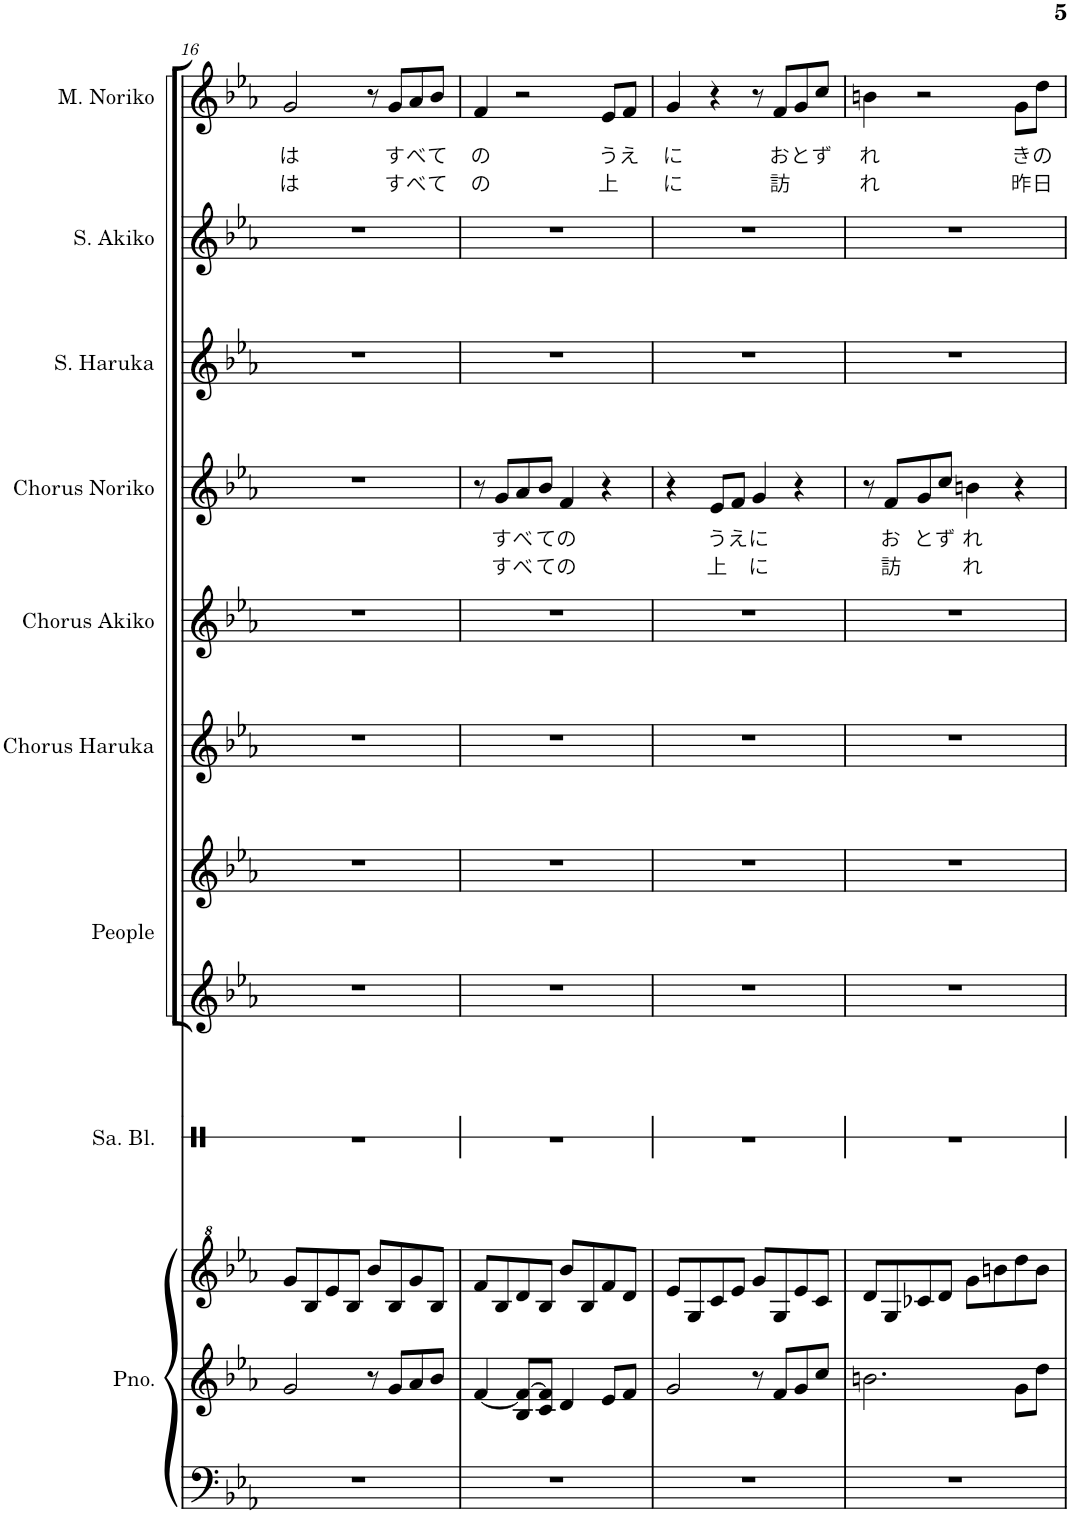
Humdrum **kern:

**kern	**kern	**kern	**kern	**kern	**kern	**kern	**kern	**kern	**text	**text	**kern	**kern	**kern	**text	**text
*part9	*part9	*part9	*part8	*part7	*part7	*part6	*part5	*part4	*part4	*part4	*part3	*part2	*part1	*part1	*part1
*staff12	*staff11	*staff10	*staff9	*staff8	*staff7	*staff6	*staff5	*staff4	*staff4	*staff4	*staff3	*staff2	*staff1	*staff1	*staff1
*I"钢琴	*	*	*I"沙锤块	*I"人们	*	*I"霜月はるか和声	*I"志方あきこ和声	*I"みとせのりこ和声	*	*	*I"霜月はるか	*I"志方あきこ	*I"みとせのりこ	*	*
!!LO:PB:g=z
*clefF4	*clefG2	*clefG^2	*clefX	*clefG2	*clefG2	*clefG2	*clefG2	*clefG2	*	*	*clefG2	*clefG2	*clefG2	*	*
*k[b-e-a-]	*k[b-e-a-]	*k[b-e-a-]	*k[]	*k[b-e-a-]	*k[b-e-a-]	*k[b-e-a-]	*k[b-e-a-]	*k[b-e-a-]	*	*	*k[b-e-a-]	*k[b-e-a-]	*k[b-e-a-]	*	*
*M4/4	*M4/4	*M4/4	*M4/4	*M4/4	*M4/4	*M4/4	*M4/4	*M4/4	*	*	*M4/4	*M4/4	*M4/4	*	*
=16	=16	=16	=16	=16	=16	=16	=16	=16	=16	=16	=16	=16	=16	=16	=16
!	!	!	!	!	!	!	!	!	!	!	!	!	!	!LO:LY:b	!LO:LY:b
1r	2g/	8gg/L	1r	1r	1r	1r	1r	1r	.	.	1r	1r	2g/	は	は
.	.	8b-/	.	.	.	.	.	.	.	.	.	.	.	.	.
.	.	8ee-/	.	.	.	.	.	.	.	.	.	.	.	.	.
.	.	8b-/J	.	.	.	.	.	.	.	.	.	.	.	.	.
.	8r	8bb-/L	.	.	.	.	.	.	.	.	.	.	8r	.	.
!	!	!	!	!	!	!	!	!	!	!	!	!	!	!LO:LY:b	!LO:LY:b
.	8g/L	8b-/	.	.	.	.	.	.	.	.	.	.	8g/L	す	す
!	!	!	!	!	!	!	!	!	!	!	!	!	!	!LO:LY:b	!LO:LY:b
.	8a-/	8gg/	.	.	.	.	.	.	.	.	.	.	8a-/	べ	べ
!	!	!	!	!	!	!	!	!	!	!	!	!	!	!LO:LY:b	!LO:LY:b
.	8b-/J	8b-/J	.	.	.	.	.	.	.	.	.	.	8b-/J	て	て
=17	=17	=17	=17	=17	=17	=17	=17	=17	=17	=17	=17	=17	=17	=17	=17
!	!	!	!	!	!	!	!	!	!	!	!	!	!	!LO:LY:b	!LO:LY:b
1r	[4f/	8ff/L	1r	1r	1r	1r	1r	8r	.	.	1r	1r	4f/	の	の
!	!	!	!	!	!	!	!	!	!LO:LY:b	!LO:LY:b	!	!	!	!	!
.	.	8b-/	.	.	.	.	.	8g/L	す	す	.	.	.	.	.
!	!	!	!	!	!	!	!	!	!LO:LY:b	!LO:LY:b	!	!	!	!	!
.	8B-/ 8f/_L	8dd/	.	.	.	.	.	8a-/	べ	べ	.	.	2r	.	.
!	!	!	!	!	!	!	!	!	!LO:LY:b	!LO:LY:b	!	!	!	!	!
.	8c/ 8f/]J	8b-/J	.	.	.	.	.	8b-/J	て	て	.	.	.	.	.
!	!	!	!	!	!	!	!	!	!LO:LY:b	!LO:LY:b	!	!	!	!	!
.	4d/	8bb-/L	.	.	.	.	.	4f/	の	の	.	.	.	.	.
.	.	8b-/	.	.	.	.	.	.	.	.	.	.	.	.	.
!	!	!	!	!	!	!	!	!	!	!	!	!	!	!LO:LY:b	!LO:LY:b
.	8e-/L	8ff/	.	.	.	.	.	4r	.	.	.	.	8e-/L	う	上
!	!	!	!	!	!	!	!	!	!	!	!	!	!	!LO:LY:b	!
.	8f/J	8dd/J	.	.	.	.	.	.	.	.	.	.	8f/J	え	.
=18	=18	=18	=18	=18	=18	=18	=18	=18	=18	=18	=18	=18	=18	=18	=18
!	!	!	!	!	!	!	!	!	!	!	!	!	!	!LO:LY:b	!LO:LY:b
1r	2g/	8ee-/L	1r	1r	1r	1r	1r	4r	.	.	1r	1r	4g/	に	に
.	.	8g/	.	.	.	.	.	.	.	.	.	.	.	.	.
!	!	!	!	!	!	!	!	!	!LO:LY:b	!LO:LY:b	!	!	!	!	!
.	.	8cc/	.	.	.	.	.	8e-/L	う	上	.	.	4r	.	.
!	!	!	!	!	!	!	!	!	!LO:LY:b	!	!	!	!	!	!
.	.	8ee-/J	.	.	.	.	.	8f/J	え	.	.	.	.	.	.
!	!	!	!	!	!	!	!	!	!LO:LY:b	!LO:LY:b	!	!	!	!	!
.	8r	8gg/L	.	.	.	.	.	4g/	に	に	.	.	8r	.	.
!	!	!	!	!	!	!	!	!	!	!	!	!	!	!LO:LY:b	!LO:LY:b
.	8f/L	8g/	.	.	.	.	.	.	.	.	.	.	8f/L	お	訪
!	!	!	!	!	!	!	!	!	!	!	!	!	!	!LO:LY:b	!
.	8g/	8ee-/	.	.	.	.	.	4r	.	.	.	.	8g/	と	.
!	!	!	!	!	!	!	!	!	!	!	!	!	!	!LO:LY:b	!
.	8cc/J	8cc/J	.	.	.	.	.	.	.	.	.	.	8cc/J	ず	.
=19	=19	=19	=19	=19	=19	=19	=19	=19	=19	=19	=19	=19	=19	=19	=19
!	!	!	!	!	!	!	!	!	!	!	!	!	!	!LO:LY:b	!LO:LY:b
1r	2.bn\	8dd/L	1r	1r	1r	1r	1r	8r	.	.	1r	1r	4bn\	れ	れ
!	!	!	!	!	!	!	!	!	!LO:LY:b	!LO:LY:b	!	!	!	!	!
.	.	8g/	.	.	.	.	.	8f/L	お	訪	.	.	.	.	.
!	!	!	!	!	!	!	!	!	!LO:LY:b	!	!	!	!	!	!
.	.	8cc-X/	.	.	.	.	.	8g/	と	.	.	.	2r	.	.
!	!	!	!	!	!	!	!	!	!LO:LY:b	!	!	!	!	!	!
.	.	8dd/J	.	.	.	.	.	8cc/J	ず	.	.	.	.	.	.
!	!	!	!	!	!	!	!	!	!LO:LY:b	!LO:LY:b	!	!	!	!	!
.	.	8gg\L	.	.	.	.	.	4bn\	れ	れ	.	.	.	.	.
.	.	8bbn\	.	.	.	.	.	.	.	.	.	.	.	.	.
!	!	!	!	!	!	!	!	!	!	!	!	!	!	!LO:LY:b	!LO:LY:b
.	8g\L	8ddd\	.	.	.	.	.	4r	.	.	.	.	8g\L	き	昨
!	!	!	!	!	!	!	!	!	!	!	!	!	!	!LO:LY:b	!LO:LY:b
.	8dd\J	8bb\J	.	.	.	.	.	.	.	.	.	.	8dd\J	の	日
=	=	=	=	=	=	=	=	=	=	=	=	=	=	=	=
*-	*-	*-	*-	*-	*-	*-	*-	*-	*-	*-	*-	*-	*-	*-	*-
